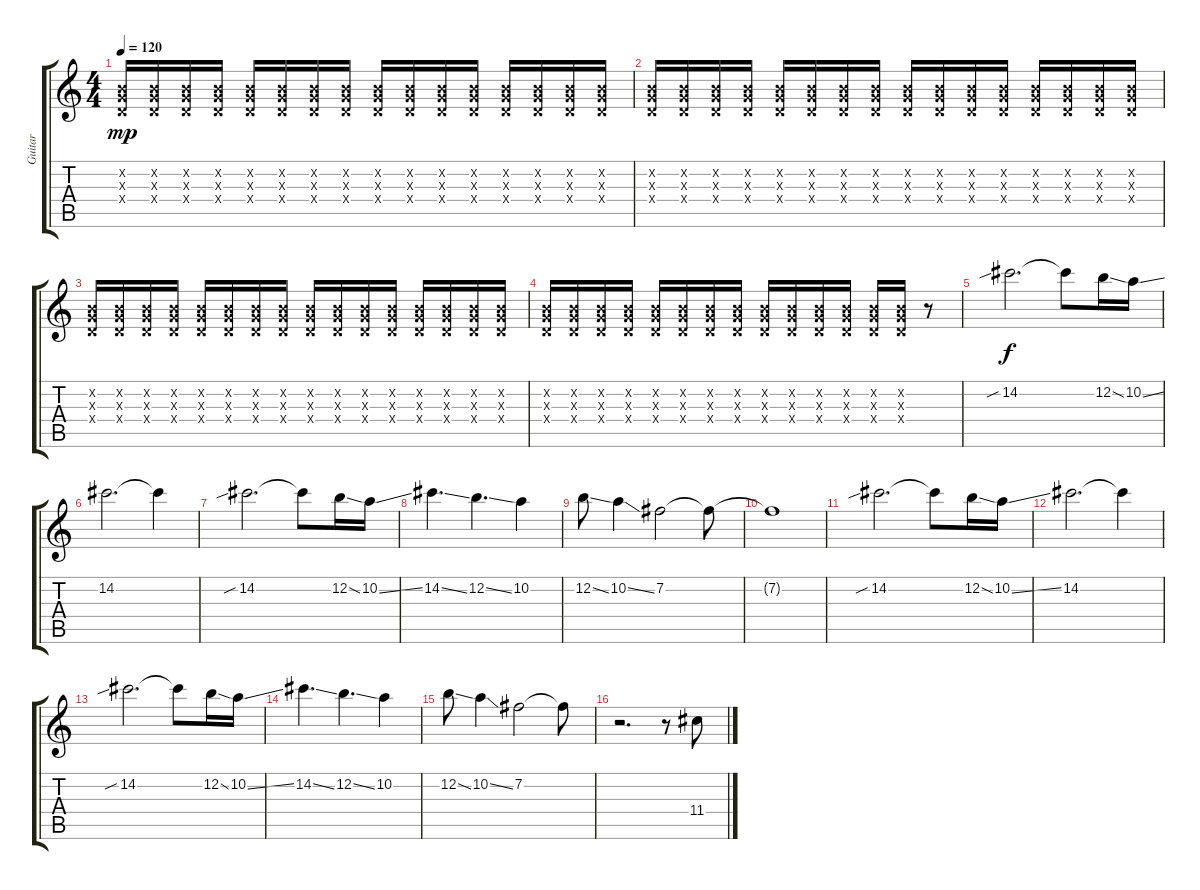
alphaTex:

\track ("Guitar" "Guitar") {instrument overdrivenguitar}
\staff {score tabs}
\tuning (E4 B3 G3 D3 A2 E2) {hide}
\ts (4 4)
\tempo 120
\clef g2
\ks c
(0.2{x} 0.3{x} 0.4{x}).16{dy mp volume 1} (0.2{x} 0.3{x} 0.4{x}).16 (0.2{x} 0.3{x} 0.4{x}).16 (0.2{x} 0.3{x} 0.4{x}).16 (0.2{x} 0.3{x} 0.4{x}).16 (0.2{x} 0.3{x} 0.4{x}).16 (0.2{x} 0.3{x} 0.4{x}).16 (0.2{x} 0.3{x} 0.4{x}).16 (0.2{x} 0.3{x} 0.4{x}).16 (0.2{x} 0.3{x} 0.4{x}).16 (0.2{x} 0.3{x} 0.4{x}).16 (0.2{x} 0.3{x} 0.4{x}).16 (0.2{x} 0.3{x} 0.4{x}).16 (0.2{x} 0.3{x} 0.4{x}).16 (0.2{x} 0.3{x} 0.4{x}).16 (0.2{x} 0.3{x} 0.4{x}).16 |
(0.2{x} 0.3{x} 0.4{x}).16 (0.2{x} 0.3{x} 0.4{x}).16 (0.2{x} 0.3{x} 0.4{x}).16 (0.2{x} 0.3{x} 0.4{x}).16 (0.2{x} 0.3{x} 0.4{x}).16 (0.2{x} 0.3{x} 0.4{x}).16 (0.2{x} 0.3{x} 0.4{x}).16 (0.2{x} 0.3{x} 0.4{x}).16 (0.2{x} 0.3{x} 0.4{x}).16 (0.2{x} 0.3{x} 0.4{x}).16 (0.2{x} 0.3{x} 0.4{x}).16 (0.2{x} 0.3{x} 0.4{x}).16 (0.2{x} 0.3{x} 0.4{x}).16 (0.2{x} 0.3{x} 0.4{x}).16 (0.2{x} 0.3{x} 0.4{x}).16 (0.2{x} 0.3{x} 0.4{x}).16 |
(0.2{x} 0.3{x} 0.4{x}).16 (0.2{x} 0.3{x} 0.4{x}).16 (0.2{x} 0.3{x} 0.4{x}).16 (0.2{x} 0.3{x} 0.4{x}).16 (0.2{x} 0.3{x} 0.4{x}).16 (0.2{x} 0.3{x} 0.4{x}).16 (0.2{x} 0.3{x} 0.4{x}).16 (0.2{x} 0.3{x} 0.4{x}).16 (0.2{x} 0.3{x} 0.4{x}).16 (0.2{x} 0.3{x} 0.4{x}).16 (0.2{x} 0.3{x} 0.4{x}).16 (0.2{x} 0.3{x} 0.4{x}).16 (0.2{x} 0.3{x} 0.4{x}).16 (0.2{x} 0.3{x} 0.4{x}).16 (0.2{x} 0.3{x} 0.4{x}).16 (0.2{x} 0.3{x} 0.4{x}).16 |
(0.2{x} 0.3{x} 0.4{x}).16 (0.2{x} 0.3{x} 0.4{x}).16 (0.2{x} 0.3{x} 0.4{x}).16 (0.2{x} 0.3{x} 0.4{x}).16 (0.2{x} 0.3{x} 0.4{x}).16 (0.2{x} 0.3{x} 0.4{x}).16 (0.2{x} 0.3{x} 0.4{x}).16 (0.2{x} 0.3{x} 0.4{x}).16 (0.2{x} 0.3{x} 0.4{x}).16 (0.2{x} 0.3{x} 0.4{x}).16 (0.2{x} 0.3{x} 0.4{x}).16 (0.2{x} 0.3{x} 0.4{x}).16 (0.2{x} 0.3{x} 0.4{x}).16 (0.2{x} 0.3{x} 0.4{x}).16 r.8{volume 16 instrument electricguitarjazz} |
14.2{sib}.2{d dy f} 14.2{t}.8 12.2{ss}.16 10.2{ss}.16 |
14.2.2{d} 14.2{t}.4 |
14.2{sib}.2{d} 14.2{t}.8 12.2{ss}.16 10.2{ss}.16 |
14.2{ss}.4{d} 12.2{ss}.4{d} 10.2.4 |
12.2{ss}.8 10.2{ss}.4 7.2.2 7.2{t}.8 |
7.2{t}.1 |
14.2{sib}.2{d} 14.2{t}.8 12.2{ss}.16 10.2{ss}.16 |
14.2.2{d} 14.2{t}.4 |
14.2{sib}.2{d} 14.2{t}.8 12.2{ss}.16 10.2{ss}.16 |
14.2{ss}.4{d} 12.2{ss}.4{d} 10.2.4 |
12.2{ss}.8 10.2{ss}.4 7.2.2 7.2{t}.8 |
r.2{d volume 10 instrument overdrivenguitar} r.8 11.4.8
